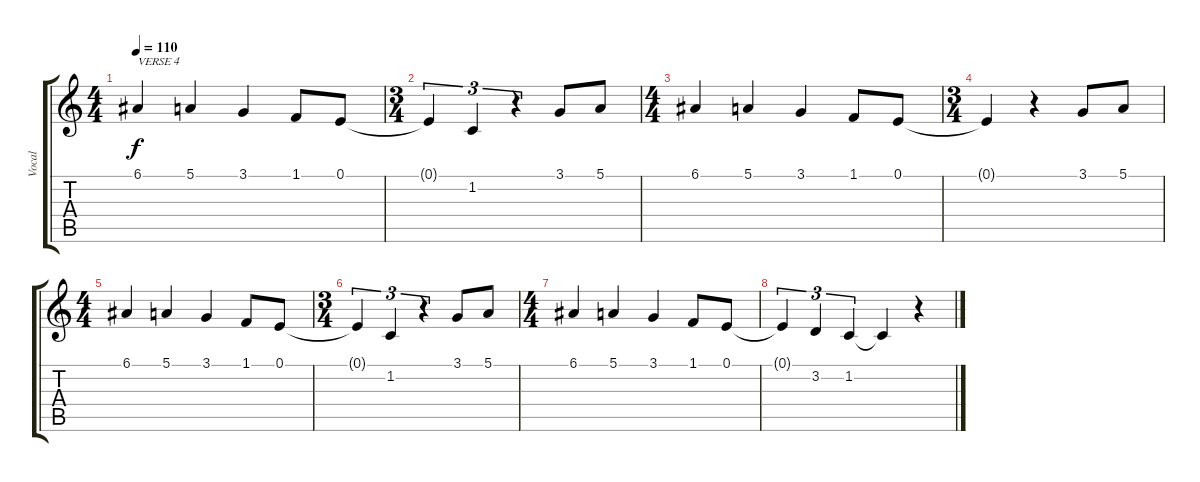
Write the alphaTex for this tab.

\track ("Vocal" "Vocal") {instrument acousticgrandpiano}
\staff {score tabs}
\tuning (E4 B3 G3 D3 A2 E2) {hide}
\ts (4 4)
\tempo 110
\clef g2
\ks c
6.1.4{txt "VERSE 4" dy f} 5.1.4 3.1.4 1.1.8 0.1.8 |
\ts (3 4)
0.1{t}.4{tu (3 2)} 1.2.4{tu (3 2)} r.4{tu (3 2)} 3.1.8 5.1.8 |
\ts (4 4)
6.1.4 5.1.4 3.1.4 1.1.8 0.1.8 |
\ts (3 4)
0.1{t}.4 r.4 3.1.8 5.1.8 |
\ts (4 4)
6.1.4 5.1.4 3.1.4 1.1.8 0.1.8 |
\ts (3 4)
0.1{t}.4{tu (3 2)} 1.2.4{tu (3 2)} r.4{tu (3 2)} 3.1.8 5.1.8 |
\ts (4 4)
6.1.4 5.1.4 3.1.4 1.1.8 0.1.8 |
0.1{t}.4{tu (3 2)} 3.2.4{tu (3 2)} 1.2.4{tu (3 2)} 1.2{t}.4 r.4
